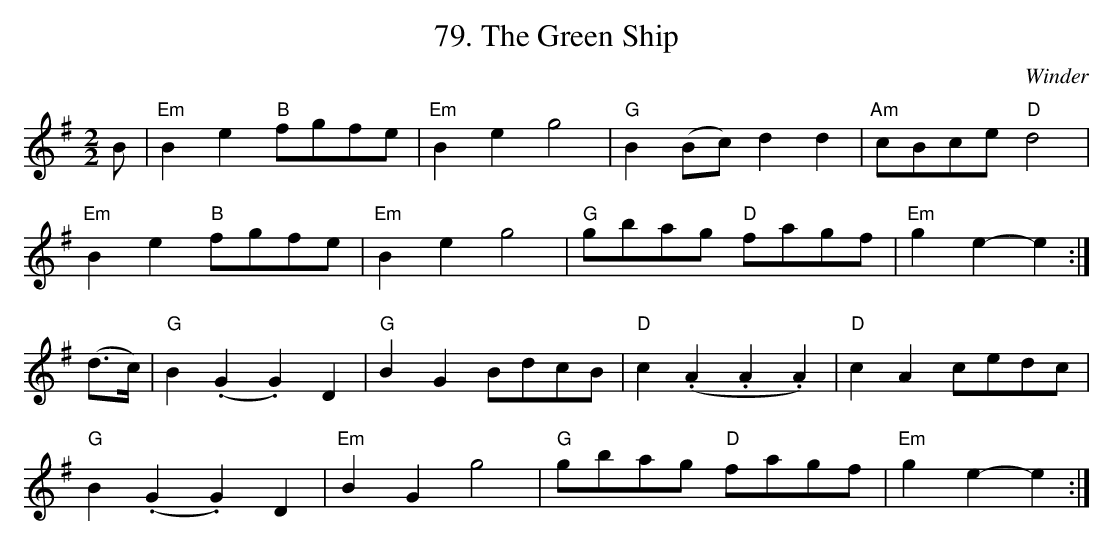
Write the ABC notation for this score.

X:1
T:79. The Green Ship
C:Winder
L:1/8
M:2/2
K:G
 B | "Em"B2 e2 "B"fgfe | "Em"B2 e2 g4 | "G"B2 (Bc) d2 d2 | "Am"cBce "D"d4 |$ "Em"B2 e2 "B"fgfe | %6
 "Em"B2 e2 g4 | "G"gbag "D"fagf | "Em"g2 e2- e2 :|$ (d>c) | "G"B2 (.G2 .G2) D2 | "G"B2 G2 BdcB | %12
 "D"c2 (.A2 .A2 .A2) | "D"c2 A2 cedc |$ "G"B2 (.G2 .G2) D2 | "Em"B2 G2 g4 | "G"gbag "D"fagf | "Em"g2 e2- e2  :| %18
